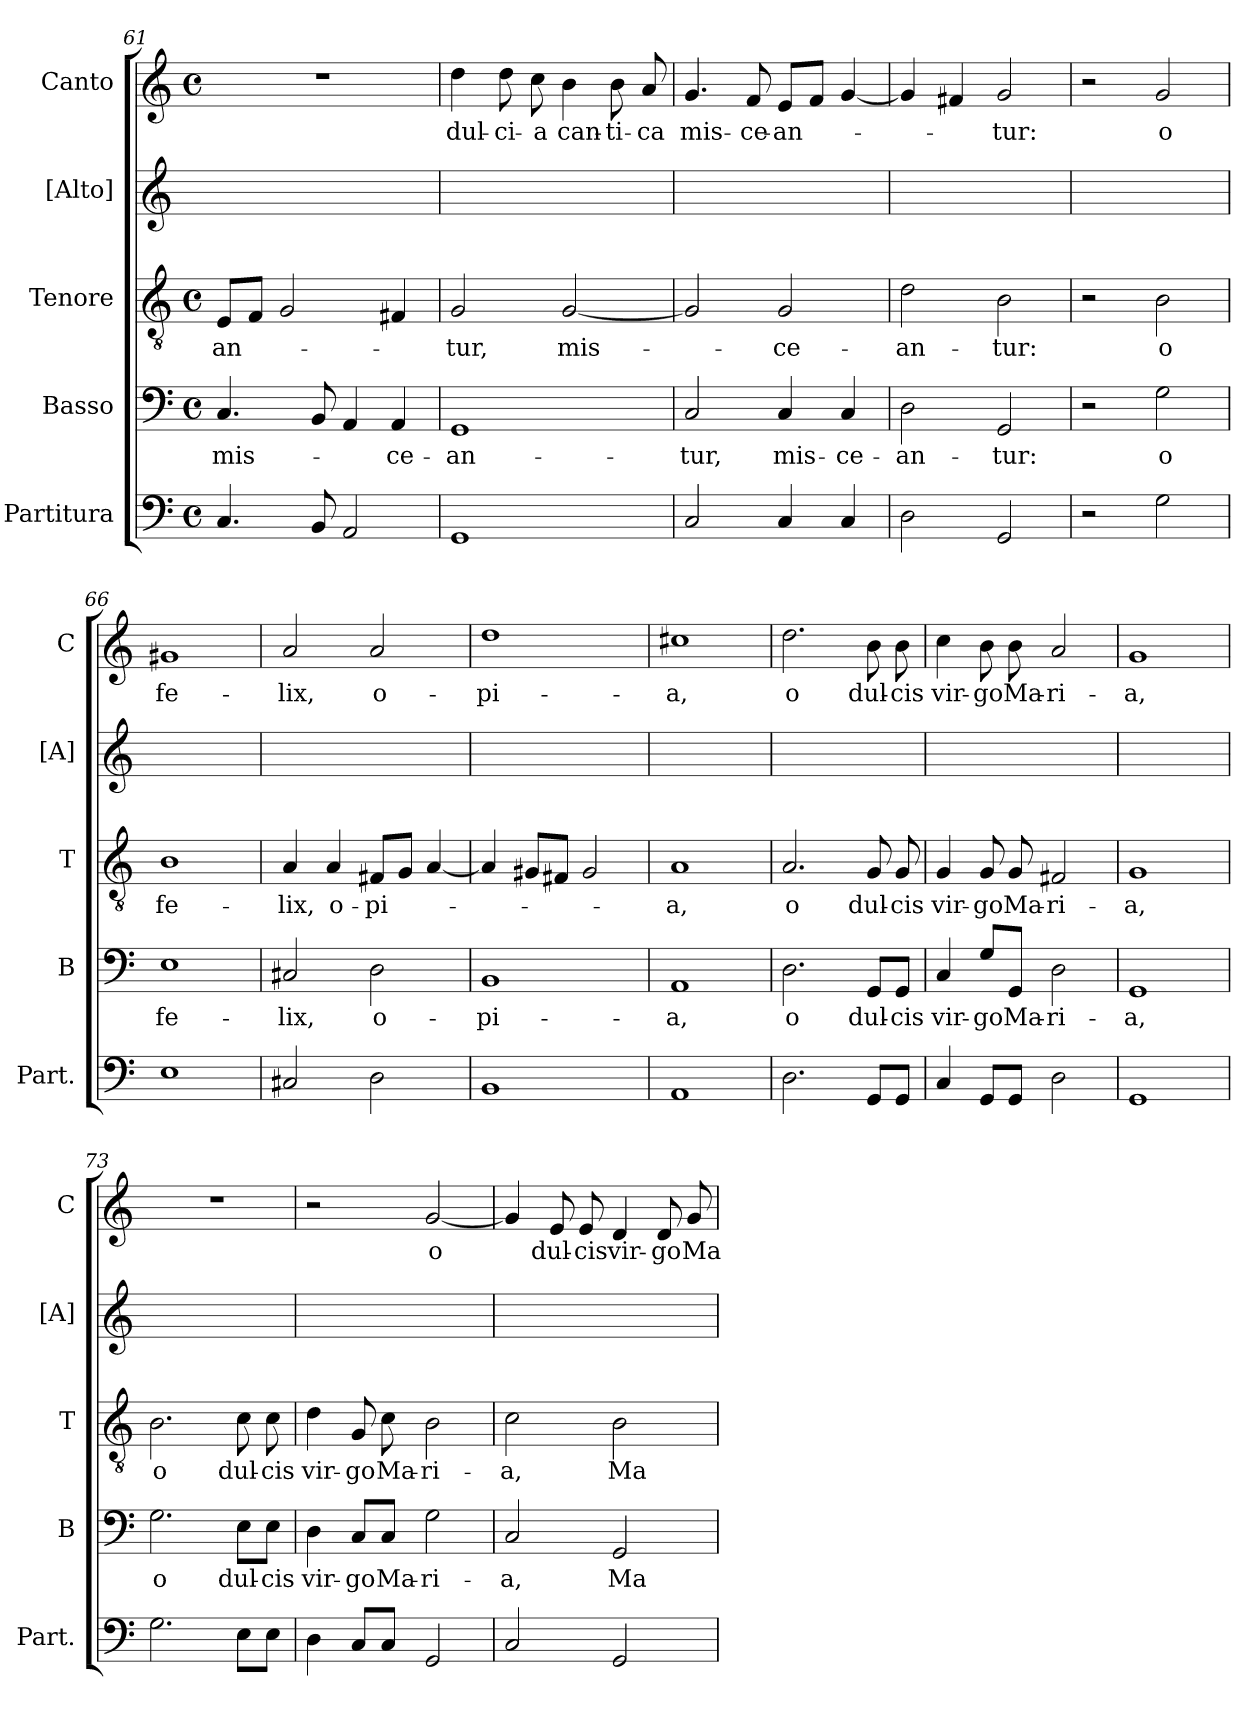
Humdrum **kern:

**kern	**kern	**text	**kern	**text	**kern	**kern	**text
*part5	*part4	*part4	*part3	*part3	*part2	*part1	*part1
*staff5	*staff4	*staff4	*staff3	*staff3	*staff2	*staff1	*staff1
*I"Partitura	*I"Basso	*	*I"Tenore	*	*I"[Alto]	*I"Canto	*
*I'Part.	*I'B	*	*I'T	*	*I'[A]	*I'C	*
*clefF4	*clefF4	*	*clefGv2	*	*clefG2	*clefG2	*
*k[]	*k[]	*	*k[]	*	*k[]	*k[]	*
*M4/4	*M4/4	*	*M4/4	*	*	*M4/4	*
*met(c)	*met(c)	*	*met(c)	*	*	*met(c)	*
=61	=61	=61	=61	=61	=61	=61	=61
!	!	!LO:LY:b	!	!LO:LY:b	!	!	!
4.C/	4.C/	mis-	8E/L	-an-	1ryy	1r	.
.	.	.	8F/J	.	.	.	.
.	.	.	2G/	.	.	.	.
8BB/	8BB/	.	.	.	.	.	.
2AA/	4AA/	.	.	.	.	.	.
!	!	!LO:LY:b	!	!	!	!	!
.	4AA/	-ce-	4F#X/	.	.	.	.
=62	=62	=62	=62	=62	=62	=62	=62
!	!	!LO:LY:b	!	!LO:LY:b	!	!	!LO:LY:b
1GG	1GG	-an-	2G/	-tur,	1ryy	4dd\	dul-
!	!	!	!	!	!	!	!LO:LY:b
.	.	.	.	.	.	8dd\	-ci-
!	!	!	!	!	!	!	!LO:LY:b
.	.	.	.	.	.	8cc\	-a
!	!	!	!	!LO:LY:b	!	!	!LO:LY:b
.	.	.	[2G/	mis-	.	4b\	can-
!	!	!	!	!	!	!	!LO:LY:b
.	.	.	.	.	.	8b\	-ti-
!	!	!	!	!	!	!	!LO:LY:b
.	.	.	.	.	.	8a/	-ca
=63	=63	=63	=63	=63	=63	=63	=63
!	!	!LO:LY:b	!	!	!	!	!LO:LY:b
2C/	2C/	-tur,	2G/]	.	1ryy	4.g/	mis-
!	!	!	!	!	!	!	!LO:LY:b
.	.	.	.	.	.	8f/	-ce-
!	!	!LO:LY:b	!	!LO:LY:b	!	!	!LO:LY:b
4C/	4C/	mis-	2G/	-ce-	.	8e/L	-an-
.	.	.	.	.	.	8f/J	.
!	!	!LO:LY:b	!	!	!	!	!
4C/	4C/	-ce-	.	.	.	[4g/	.
=64	=64	=64	=64	=64	=64	=64	=64
!	!	!LO:LY:b	!	!LO:LY:b	!	!	!
2D\	2D\	-an-	2d\	-an-	1ryy	4g/]	.
.	.	.	.	.	.	4f#X/	.
!	!	!LO:LY:b	!	!LO:LY:b	!	!	!LO:LY:b
2GG/	2GG/	-tur:	2B\	-tur:	.	2g/	-tur:
=65	=65	=65	=65	=65	=65	=65	=65
2r	2r	.	2r	.	1ryy	2r	.
!	!	!LO:LY:b	!	!LO:LY:b	!	!	!LO:LY:b
2G\	2G\	o	2B\	o	.	2g/	o
=66	=66	=66	=66	=66	=66	=66	=66
!	!	!LO:LY:b	!	!LO:LY:b	!	!	!LO:LY:b
1E	1E	fe-	1B	fe-	1ryy	1g#X	fe-
=67	=67	=67	=67	=67	=67	=67	=67
!	!	!LO:LY:b	!	!LO:LY:b	!	!	!LO:LY:b
2C#X/	2C#X/	-lix,	4A/	-lix,	1ryy	2a/	-lix,
!	!	!	!	!LO:LY:b	!	!	!
.	.	.	4A/	o-	.	.	.
!	!	!LO:LY:b	!	!LO:LY:b	!	!	!LO:LY:b
2D\	2D\	o-	8F#X/L	-pi-	.	2a/	o-
.	.	.	8G/J	.	.	.	.
.	.	.	[4A/	.	.	.	.
=68	=68	=68	=68	=68	=68	=68	=68
!	!	!LO:LY:b	!	!	!	!	!LO:LY:b
1BB	1BB	-pi-	4A/]	.	1ryy	1dd	-pi-
.	.	.	8G#X/L	.	.	.	.
.	.	.	8F#X/J	.	.	.	.
.	.	.	2G#/	.	.	.	.
=69	=69	=69	=69	=69	=69	=69	=69
!	!	!LO:LY:b	!	!LO:LY:b	!	!	!LO:LY:b
1AA	1AA	-a,	1A	-a,	1ryy	1cc#X	-a,
=70	=70	=70	=70	=70	=70	=70	=70
!	!	!LO:LY:b	!	!LO:LY:b	!	!	!LO:LY:b
2.D\	2.D\	o	2.A/	o	1ryy	2.dd\	o
!	!	!LO:LY:b	!	!LO:LY:b	!	!	!LO:LY:b
8GG/L	8GG/L	dul-	8G/	dul-	.	8b\	dul-
!	!	!LO:LY:b	!	!LO:LY:b	!	!	!LO:LY:b
8GG/J	8GG/J	-cis	8G/	-cis	.	8b\	-cis
=71	=71	=71	=71	=71	=71	=71	=71
!	!	!LO:LY:b	!	!LO:LY:b	!	!	!LO:LY:b
4C/	4C/	vir-	4G/	vir-	1ryy	4cc\	vir-
!	!	!LO:LY:b	!	!LO:LY:b	!	!	!LO:LY:b
8GG/L	8G/L	-go	8G/	-go	.	8b\	-go
!	!	!LO:LY:b	!	!LO:LY:b	!	!	!LO:LY:b
8GG/J	8GG/J	Ma-	8G/	Ma-	.	8b\	Ma-
!	!	!LO:LY:b	!	!LO:LY:b	!	!	!LO:LY:b
2D\	2D\	-ri-	2F#X/	-ri-	.	2a/	-ri-
=72	=72	=72	=72	=72	=72	=72	=72
!	!	!LO:LY:b	!	!LO:LY:b	!	!	!LO:LY:b
1GG	1GG	-a,	1G	-a,	1ryy	1g	-a,
=73	=73	=73	=73	=73	=73	=73	=73
!	!	!LO:LY:b	!	!LO:LY:b	!	!	!
2.G\	2.G\	o	2.B\	o	1ryy	1r	.
!	!	!LO:LY:b	!	!LO:LY:b	!	!	!
8E\L	8E\L	dul-	8c\	dul-	.	.	.
!	!	!LO:LY:b	!	!LO:LY:b	!	!	!
8E\J	8E\J	-cis	8c\	-cis	.	.	.
=74	=74	=74	=74	=74	=74	=74	=74
!	!	!LO:LY:b	!	!LO:LY:b	!	!	!
4D\	4D\	vir-	4d\	vir-	1ryy	2r	.
!	!	!LO:LY:b	!	!LO:LY:b	!	!	!
8C/L	8C/L	-go	8G/	-go	.	.	.
!	!	!LO:LY:b	!	!LO:LY:b	!	!	!
8C/J	8C/J	Ma-	8c\	Ma-	.	.	.
!	!	!LO:LY:b	!	!LO:LY:b	!	!	!LO:LY:b
2GG/	2G\	-ri-	2B\	-ri-	.	[2g/	o
=75	=75	=75	=75	=75	=75	=75	=75
!	!	!LO:LY:b	!	!LO:LY:b	!	!	!
2C/	2C/	-a,	2c\	-a,	1ryy	4g/]	.
!	!	!	!	!	!	!	!LO:LY:b
.	.	.	.	.	.	8e/	dul-
!	!	!	!	!	!	!	!LO:LY:b
.	.	.	.	.	.	8e/	-cis
!	!	!LO:LY:b	!	!LO:LY:b	!	!	!LO:LY:b
2GG/	2GG/	Ma-	2B\	Ma-	.	4d/	vir-
!	!	!	!	!	!	!	!LO:LY:b
.	.	.	.	.	.	8d/	-go
!	!	!	!	!	!	!	!LO:LY:b
.	.	.	.	.	.	8g/	Ma-
=	=	=	=	=	=	=	=
*-	*-	*-	*-	*-	*-	*-	*-
